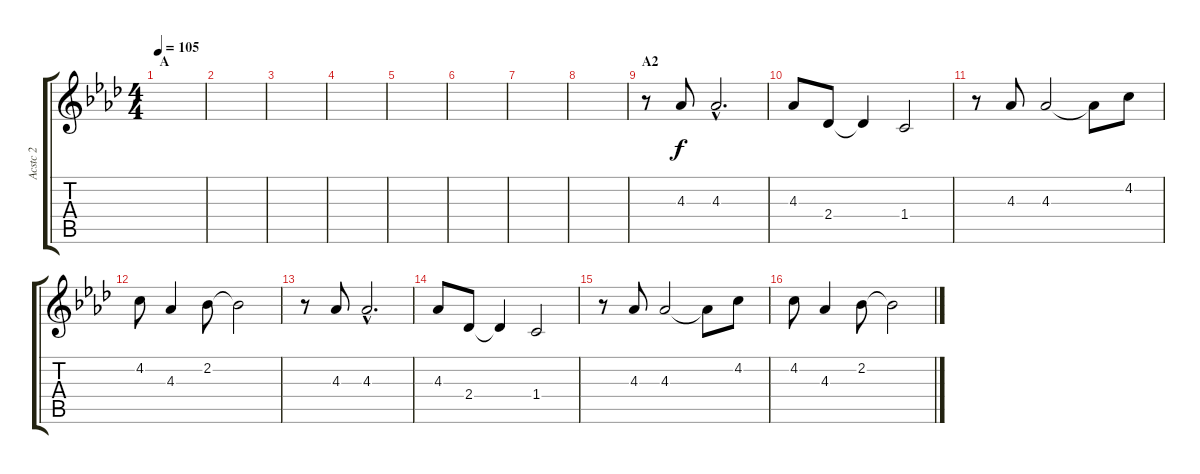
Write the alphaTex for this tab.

\track ("Acstc 2" "Acstc 2") {instrument acousticguitarnylon}
\staff {score tabs}
\tuning (Db4 Ab3 E3 B2 Gb2 Db2) {hide}
\ts (4 4)
\section ("" "A")
\tempo 105
\clef g2
\ks ab
|
|
|
|
|
|
|
|
\section ("" "A2")
r.8 4.3.8 4.3{hac}.2{d} |
4.3.8 2.4.8 2.4{t}.4 1.4.2 |
r.8 4.3.8 4.3.2 4.3{t}.8 4.2.8 |
4.2.8 4.3.4 2.2.8 2.2{t}.2 |
r.8 4.3.8 4.3{hac}.2{d} |
4.3.8 2.4.8 2.4{t}.4 1.4.2 |
r.8 4.3.8 4.3.2 4.3{t}.8 4.2.8 |
4.2.8 4.3.4 2.2.8 2.2{t}.2
